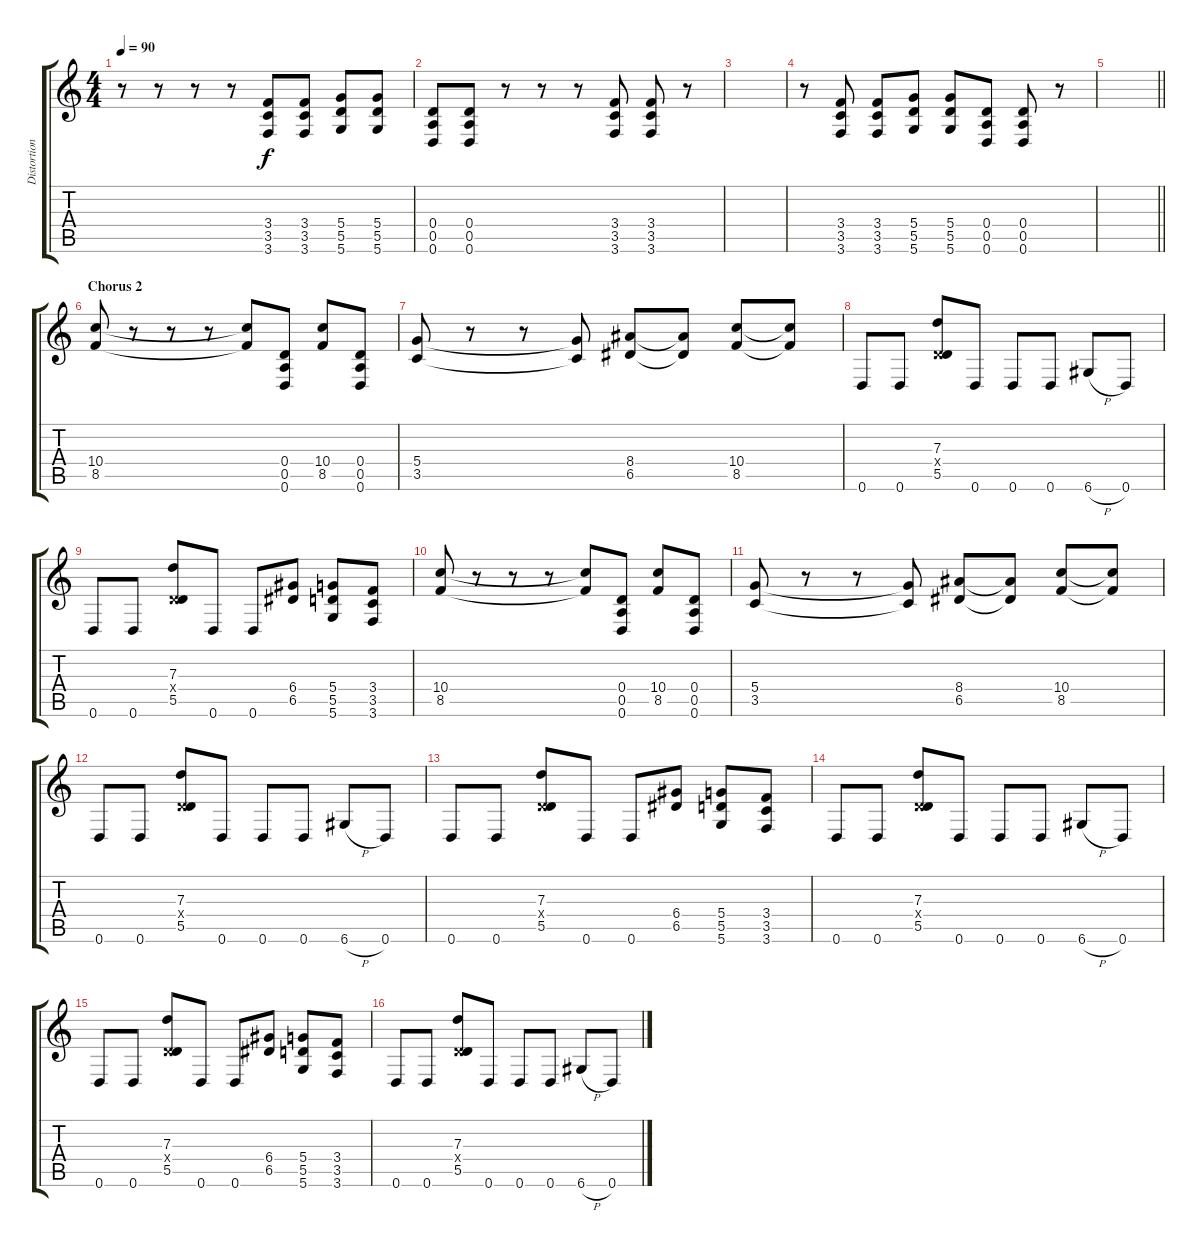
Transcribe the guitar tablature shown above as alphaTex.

\track ("Distortion" "Distortion") {instrument distortionguitar}
\staff {score tabs}
\tuning (E4 B3 G3 D3 A2 D2) {hide}
\ts (4 4)
\tempo 90
\clef g2
\ks c
r.8{dy f} r.8 r.8 r.8 (3.4 3.5 3.6).8 (3.4 3.5 3.6).8 (5.4 5.5 5.6).8 (5.4 5.5 5.6).8 |
(0.4 0.5 0.6).8 (0.4 0.5 0.6).8 r.8 r.8 r.8 (3.4 3.5 3.6).8 (3.4 3.5 3.6).8 r.8 |
|
r.8 (3.4 3.5 3.6).8 (3.4 3.5 3.6).8 (5.4 5.5 5.6).8 (5.4 5.5 5.6).8 (0.4 0.5 0.6).8 (0.4 0.5 0.6).8 r.8 |
\barLineRight lightlight
|
\section ("" "Chorus 2")
(10.4 8.5).8 r.8 r.8 r.8 (10.4{t} 8.5{t}).8 (0.4 0.5 0.6).8 (10.4 8.5).8 (0.4 0.5 0.6).8 |
(5.4 3.5).8 r.8 r.8 (5.4{t} 3.5{t}).8 (8.4 6.5).8 (8.4{t} 6.5{t}).8 (10.4 8.5).8 (10.4{t} 8.5{t}).8 |
0.6.8 0.6.8 (7.3 0.4{x} 5.5).8 0.6.8 0.6.8 0.6.8 6.6{h}.8 0.6.8 |
0.6.8 0.6.8 (7.3 0.4{x} 5.5).8 0.6.8 0.6.8 (6.4 6.5).8 (5.4 5.5 5.6).8 (3.4 3.5 3.6).8 |
(10.4 8.5).8 r.8 r.8 r.8 (10.4{t} 8.5{t}).8 (0.4 0.5 0.6).8 (10.4 8.5).8 (0.4 0.5 0.6).8 |
(5.4 3.5).8 r.8 r.8 (5.4{t} 3.5{t}).8 (8.4 6.5).8 (8.4{t} 6.5{t}).8 (10.4 8.5).8 (10.4{t} 8.5{t}).8 |
0.6.8 0.6.8 (7.3 0.4{x} 5.5).8 0.6.8 0.6.8 0.6.8 6.6{h}.8 0.6.8 |
0.6.8 0.6.8 (7.3 0.4{x} 5.5).8 0.6.8 0.6.8 (6.4 6.5).8 (5.4 5.5 5.6).8 (3.4 3.5 3.6).8 |
0.6.8 0.6.8 (7.3 0.4{x} 5.5).8 0.6.8 0.6.8 0.6.8 6.6{h}.8 0.6.8 |
0.6.8 0.6.8 (7.3 0.4{x} 5.5).8 0.6.8 0.6.8 (6.4 6.5).8 (5.4 5.5 5.6).8 (3.4 3.5 3.6).8 |
0.6.8 0.6.8 (7.3 0.4{x} 5.5).8 0.6.8 0.6.8 0.6.8 6.6{h}.8 0.6.8
